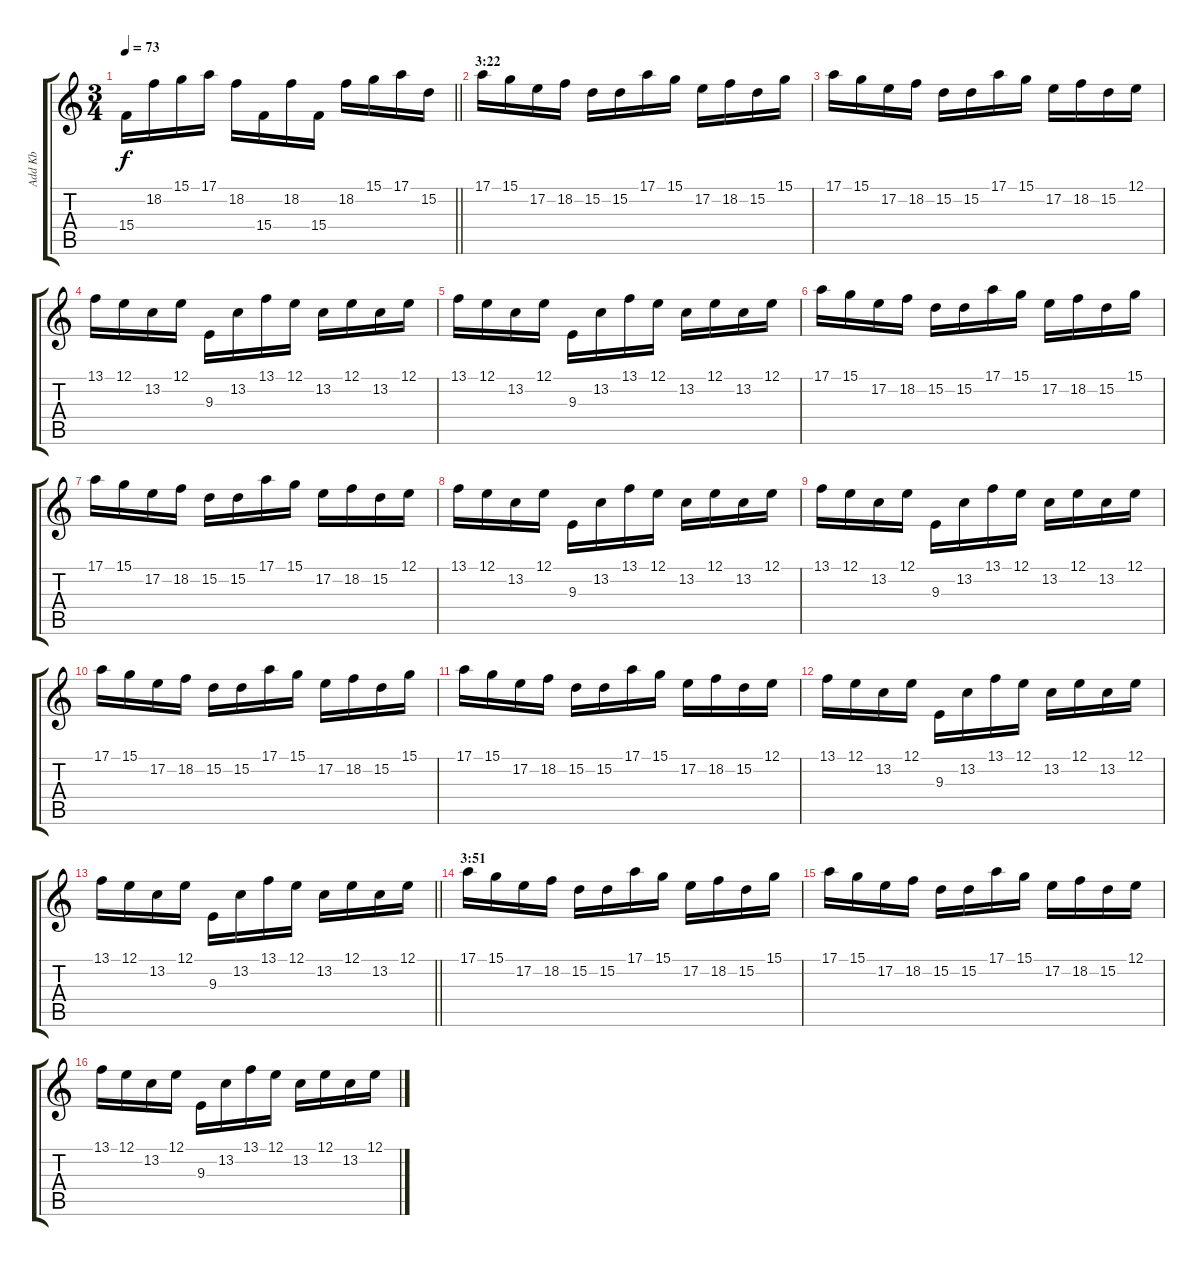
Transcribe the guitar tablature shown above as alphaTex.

\track ("Add Kb" "Add Kb") {instrument celesta}
\staff {score tabs}
\tuning (E4 B3 G3 D3 A2 E2) {hide}
\ts (3 4)
\tempo 73
\clef g2
\barLineRight lightlight
\ks c
15.4.16{dy f} 18.2.16 15.1.16 17.1.16 18.2.16 15.4.16 18.2.16 15.4.16 18.2.16 15.1.16 17.1.16 15.2.16 |
\section ("" "3:22")
17.1.16 15.1.16 17.2.16 18.2.16 15.2.16 15.2.16 17.1.16 15.1.16 17.2.16 18.2.16 15.2.16 15.1.16 |
17.1.16 15.1.16 17.2.16 18.2.16 15.2.16 15.2.16 17.1.16 15.1.16 17.2.16 18.2.16 15.2.16 12.1.16 |
13.1.16 12.1.16 13.2.16 12.1.16 9.3.16 13.2.16 13.1.16 12.1.16 13.2.16 12.1.16 13.2.16 12.1.16 |
13.1.16 12.1.16 13.2.16 12.1.16 9.3.16 13.2.16 13.1.16 12.1.16 13.2.16 12.1.16 13.2.16 12.1.16 |
17.1.16 15.1.16 17.2.16 18.2.16 15.2.16 15.2.16 17.1.16 15.1.16 17.2.16 18.2.16 15.2.16 15.1.16 |
17.1.16 15.1.16 17.2.16 18.2.16 15.2.16 15.2.16 17.1.16 15.1.16 17.2.16 18.2.16 15.2.16 12.1.16 |
13.1.16 12.1.16 13.2.16 12.1.16 9.3.16 13.2.16 13.1.16 12.1.16 13.2.16 12.1.16 13.2.16 12.1.16 |
13.1.16 12.1.16 13.2.16 12.1.16 9.3.16 13.2.16 13.1.16 12.1.16 13.2.16 12.1.16 13.2.16 12.1.16 |
17.1.16 15.1.16 17.2.16 18.2.16 15.2.16 15.2.16 17.1.16 15.1.16 17.2.16 18.2.16 15.2.16 15.1.16 |
17.1.16 15.1.16 17.2.16 18.2.16 15.2.16 15.2.16 17.1.16 15.1.16 17.2.16 18.2.16 15.2.16 12.1.16 |
13.1.16 12.1.16 13.2.16 12.1.16 9.3.16 13.2.16 13.1.16 12.1.16 13.2.16 12.1.16 13.2.16 12.1.16 |
\barLineRight lightlight
13.1.16 12.1.16 13.2.16 12.1.16 9.3.16 13.2.16 13.1.16 12.1.16 13.2.16 12.1.16 13.2.16 12.1.16 |
\section ("" "3:51")
17.1.16 15.1.16 17.2.16 18.2.16 15.2.16 15.2.16 17.1.16 15.1.16 17.2.16 18.2.16 15.2.16 15.1.16 |
17.1.16 15.1.16 17.2.16 18.2.16 15.2.16 15.2.16 17.1.16 15.1.16 17.2.16 18.2.16 15.2.16 12.1.16 |
13.1.16 12.1.16 13.2.16 12.1.16 9.3.16 13.2.16 13.1.16 12.1.16 13.2.16 12.1.16 13.2.16 12.1.16
